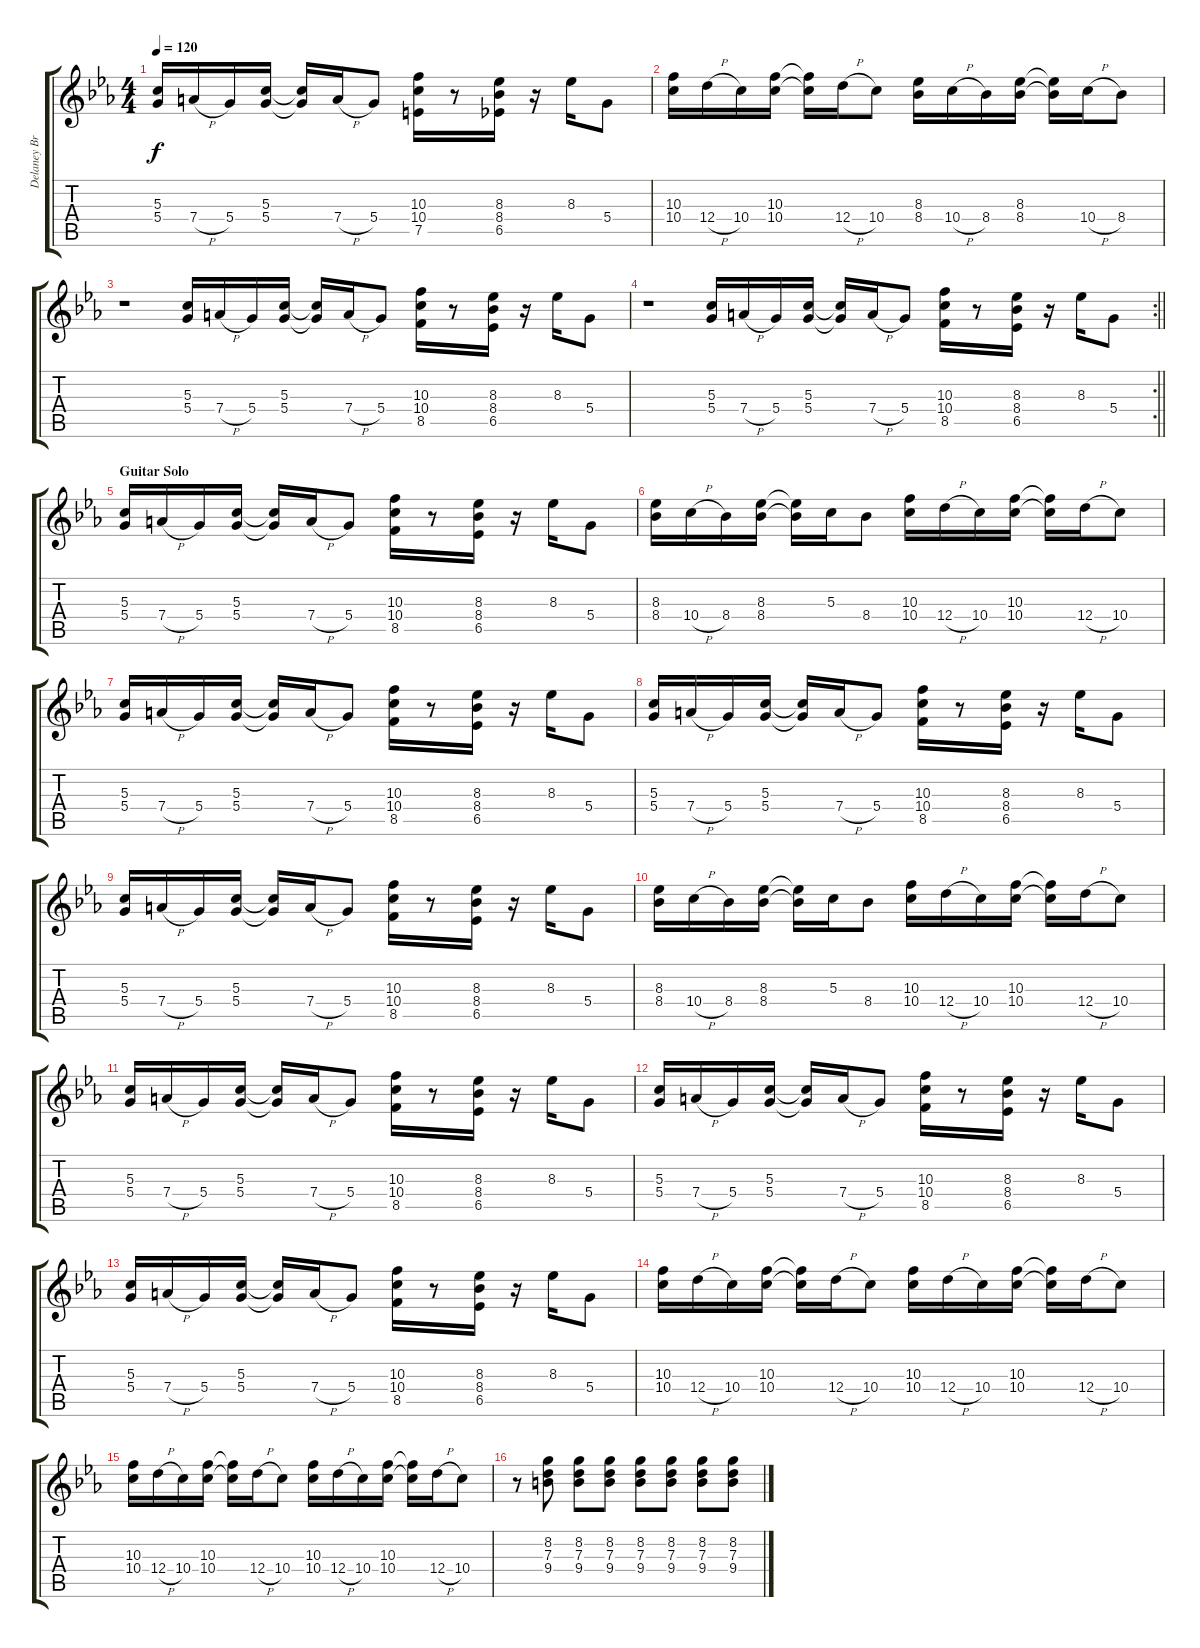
\track ("Delaney Bramlett (Gtr.1)" "Delaney Br") {instrument electricguitarclean}
\staff {score tabs}
\tuning (E4 B3 G3 D3 A2 E2) {hide}
\ts (4 4)
\tempo 120
\clef g2
\ks eb
(5.3 5.4).16{dy f} 7.4{h}.16 5.4.16 (5.3 5.4).16 (5.3{t} 5.4{t}).16 7.4{h}.16 5.4.8 (10.3 10.4 7.5).16 r.8 (8.3 8.4 6.5).16 r.16 8.3.16 5.4.8 |
(10.3 10.4).16 12.4{h}.16 10.4.16 (10.3 10.4).16 (10.3{t} 10.4{t}).16 12.4{h}.16 10.4.8 (8.3 8.4).16 10.4{h}.16 8.4.16 (8.3 8.4).16 (8.3{t} 8.4{t}).16 10.4{h}.16 8.4.8 |
r.1 (5.3 5.4).16 7.4{h}.16 5.4.16 (5.3 5.4).16 (5.3{t} 5.4{t}).16 7.4{h}.16 5.4.8 (10.3 10.4 8.5).16 r.8 (8.3 8.4 6.5).16 r.16 8.3.16 5.4.8 |
\rc 2
\barLineRight lightlight
r.1 (5.3 5.4).16 7.4{h}.16 5.4.16 (5.3 5.4).16 (5.3{t} 5.4{t}).16 7.4{h}.16 5.4.8 (10.3 10.4 8.5).16 r.8 (8.3 8.4 6.5).16 r.16 8.3.16 5.4.8 |
\section ("" "Guitar Solo")
(5.3 5.4).16 7.4{h}.16 5.4.16 (5.3 5.4).16 (5.3{t} 5.4{t}).16 7.4{h}.16 5.4.8 (10.3 10.4 8.5).16 r.8 (8.3 8.4 6.5).16 r.16 8.3.16 5.4.8 |
(8.3 8.4).16 10.4{h}.16 8.4.16 (8.3 8.4).16 (8.3{t} 8.4{t}).16 5.3.16 8.4.8 (10.3 10.4).16 12.4{h}.16 10.4.16 (10.3 10.4).16 (10.3{t} 10.4{t}).16 12.4{h}.16 10.4.8 |
(5.3 5.4).16 7.4{h}.16 5.4.16 (5.3 5.4).16 (5.3{t} 5.4{t}).16 7.4{h}.16 5.4.8 (10.3 10.4 8.5).16 r.8 (8.3 8.4 6.5).16 r.16 8.3.16 5.4.8 |
(5.3 5.4).16 7.4{h}.16 5.4.16 (5.3 5.4).16 (5.3{t} 5.4{t}).16 7.4{h}.16 5.4.8 (10.3 10.4 8.5).16 r.8 (8.3 8.4 6.5).16 r.16 8.3.16 5.4.8 |
(5.3 5.4).16 7.4{h}.16 5.4.16 (5.3 5.4).16 (5.3{t} 5.4{t}).16 7.4{h}.16 5.4.8 (10.3 10.4 8.5).16 r.8 (8.3 8.4 6.5).16 r.16 8.3.16 5.4.8 |
(8.3 8.4).16 10.4{h}.16 8.4.16 (8.3 8.4).16 (8.3{t} 8.4{t}).16 5.3.16 8.4.8 (10.3 10.4).16 12.4{h}.16 10.4.16 (10.3 10.4).16 (10.3{t} 10.4{t}).16 12.4{h}.16 10.4.8 |
(5.3 5.4).16 7.4{h}.16 5.4.16 (5.3 5.4).16 (5.3{t} 5.4{t}).16 7.4{h}.16 5.4.8 (10.3 10.4 8.5).16 r.8 (8.3 8.4 6.5).16 r.16 8.3.16 5.4.8 |
(5.3 5.4).16 7.4{h}.16 5.4.16 (5.3 5.4).16 (5.3{t} 5.4{t}).16 7.4{h}.16 5.4.8 (10.3 10.4 8.5).16 r.8 (8.3 8.4 6.5).16 r.16 8.3.16 5.4.8 |
(5.3 5.4).16 7.4{h}.16 5.4.16 (5.3 5.4).16 (5.3{t} 5.4{t}).16 7.4{h}.16 5.4.8 (10.3 10.4 8.5).16 r.8 (8.3 8.4 6.5).16 r.16 8.3.16 5.4.8 |
(10.3 10.4).16 12.4{h}.16 10.4.16 (10.3 10.4).16 (10.3{t} 10.4{t}).16 12.4{h}.16 10.4.8 (10.3 10.4).16 12.4{h}.16 10.4.16 (10.3 10.4).16 (10.3{t} 10.4{t}).16 12.4{h}.16 10.4.8 |
(10.3 10.4).16 12.4{h}.16 10.4.16 (10.3 10.4).16 (10.3{t} 10.4{t}).16 12.4{h}.16 10.4.8 (10.3 10.4).16 12.4{h}.16 10.4.16 (10.3 10.4).16 (10.3{t} 10.4{t}).16 12.4{h}.16 10.4.8 |
r.8 (8.2 7.3 9.4).8 (8.2 7.3 9.4).8 (8.2 7.3 9.4).8 (8.2 7.3 9.4).8 (8.2 7.3 9.4).8 (8.2 7.3 9.4).8 (8.2 7.3 9.4).8
